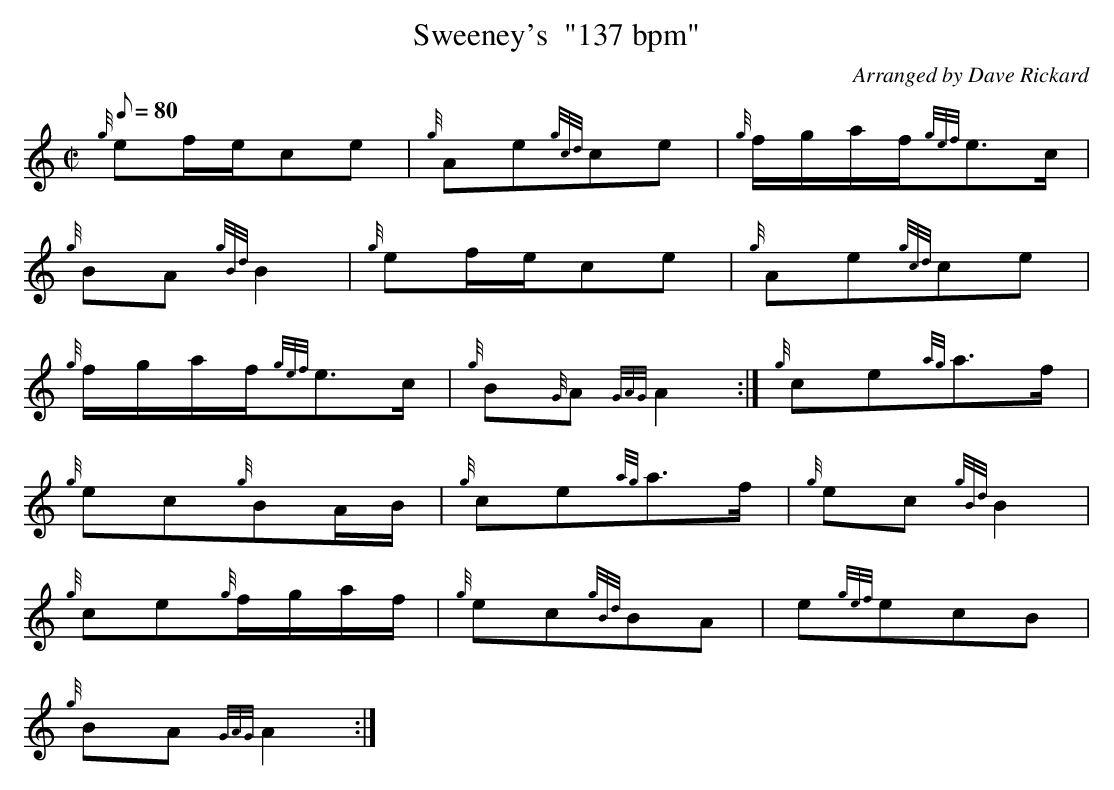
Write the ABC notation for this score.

X:1
T:Sweeney's  "137 bpm"
M:C|
L:1/8
Q:80
C:Arranged by Dave Rickard
K:HP
{g}ef/2e/2ce | \
{g}Ae{gcd}ce | \
{g}f/2g/2a/2f/2{gef}e3/2c/2 |
{g}BA{gBd}B2 | \
{g}ef/2e/2ce | \
{g}Ae{gcd}ce |
{g}f/2g/2a/2f/2{gef}e3/2c/2 | \
{g}B{G}A{GAG}A2 :| \
{g}ce{ag}a3/2f/2 |
{g}ec{g}BA/2B/2 | \
{g}ce{ag}a3/2f/2 | \
{g}ec{gBd}B2 |
{g}ce{g}f/2g/2a/2f/2 | \
{g}ec{gBd}BA | \
e{gef}ecB |
{g}BA{GAG}A2 :|
